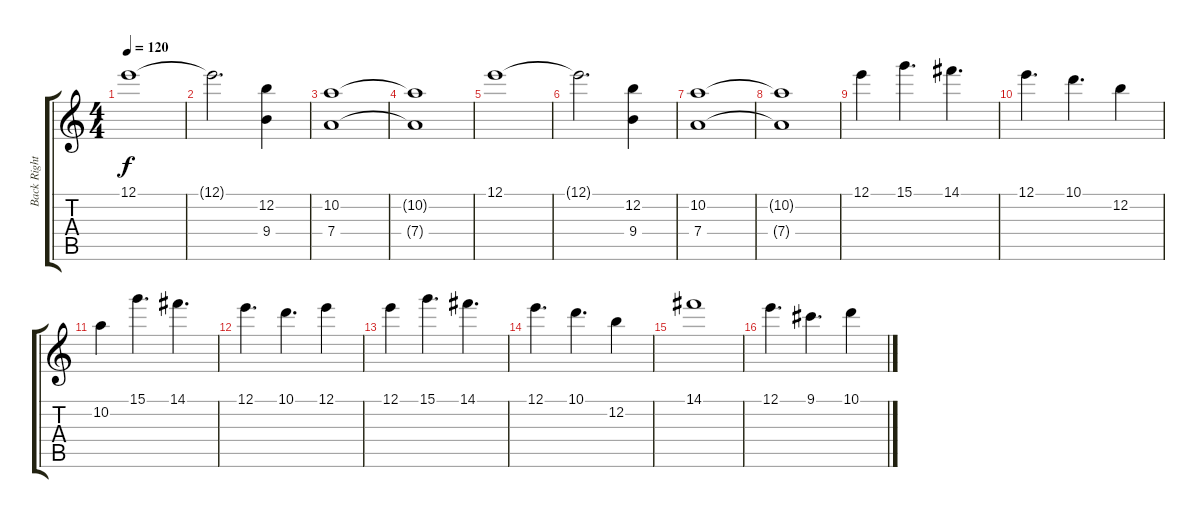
\track ("Back Right" "Back Right") {instrument overdrivenguitar}
\staff {score tabs}
\tuning (E4 B3 G3 D3 A2 D2) {hide}
\ts (4 4)
\tempo 120
\clef g2
\ks c
12.1.1{dy f} |
12.1{t}.2{d} (12.2 9.4).4 |
(10.2 7.4).1 |
(10.2{t} 7.4{t}).1 |
12.1.1 |
12.1{t}.2{d} (12.2 9.4).4 |
(10.2 7.4).1 |
(10.2{t} 7.4{t}).1 |
12.1.4 15.1.4{d} 14.1.4{d} |
12.1.4{d} 10.1.4{d} 12.2.4 |
10.2.4 15.1.4{d} 14.1.4{d} |
12.1.4{d} 10.1.4{d} 12.1.4 |
12.1.4 15.1.4{d} 14.1.4{d} |
12.1.4{d} 10.1.4{d} 12.2.4 |
14.1.1 |
12.1.4{d} 9.1.4{d} 10.1.4
